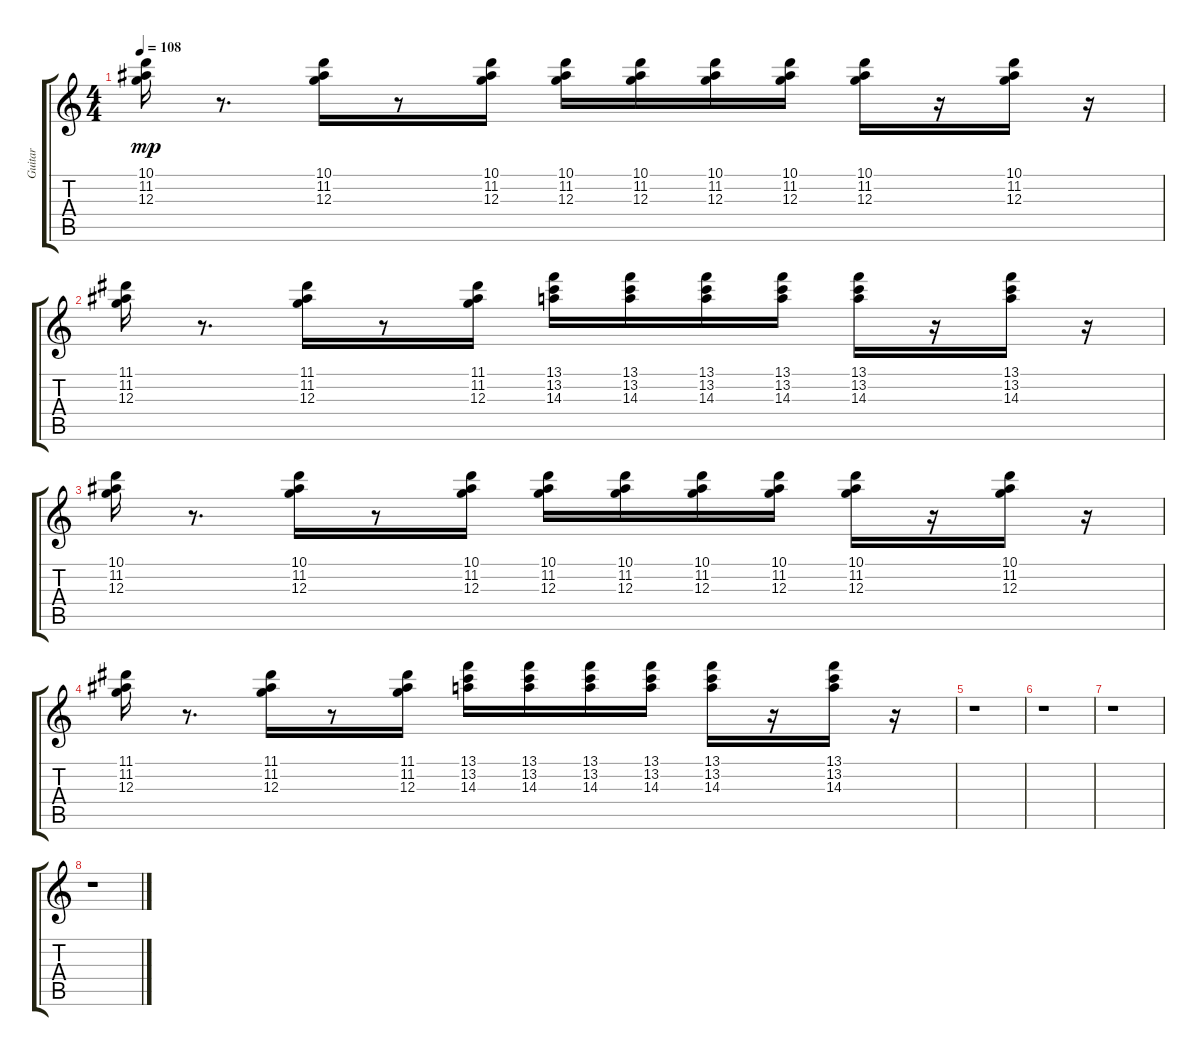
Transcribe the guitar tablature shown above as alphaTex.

\track ("Guitar" "Guitar") {instrument electricguitarmuted}
\staff {score tabs}
\tuning (E4 B3 G3 D3 A2 E2) {hide}
\ts (4 4)
\tempo 108
\clef g2
\ks c
(10.1 11.2 12.3).16{dy mp balance 5} r.8{d} (10.1 11.2 12.3).16 r.8 (10.1 11.2 12.3).16 (10.1 11.2 12.3).16{balance 11} (10.1 11.2 12.3).16 (10.1 11.2 12.3).16 (10.1 11.2 12.3).16{balance 4} (10.1 11.2 12.3).16 r.16 (10.1 11.2 12.3).16{balance 8} r.16 |
(11.1 11.2 12.3).16{balance 5} r.8{d} (11.1 11.2 12.3).16 r.8 (11.1 11.2 12.3).16 (13.1 13.2 14.3).16{balance 11} (13.1 13.2 14.3).16 (13.1 13.2 14.3).16 (13.1 13.2 14.3).16{balance 4} (13.1 13.2 14.3).16 r.16 (13.1 13.2 14.3).16{balance 8} r.16 |
(10.1 11.2 12.3).16{balance 5} r.8{d} (10.1 11.2 12.3).16 r.8 (10.1 11.2 12.3).16 (10.1 11.2 12.3).16{balance 11} (10.1 11.2 12.3).16 (10.1 11.2 12.3).16 (10.1 11.2 12.3).16{balance 4} (10.1 11.2 12.3).16 r.16 (10.1 11.2 12.3).16{balance 8} r.16 |
(11.1 11.2 12.3).16{balance 5} r.8{d} (11.1 11.2 12.3).16 r.8 (11.1 11.2 12.3).16 (13.1 13.2 14.3).16{balance 11} (13.1 13.2 14.3).16 (13.1 13.2 14.3).16 (13.1 13.2 14.3).16 (13.1 13.2 14.3).16{balance 4} r.16 (13.1 13.2 14.3).16{balance 8} r.16 |
r.1 |
r.1 |
r.1 |
r.1
